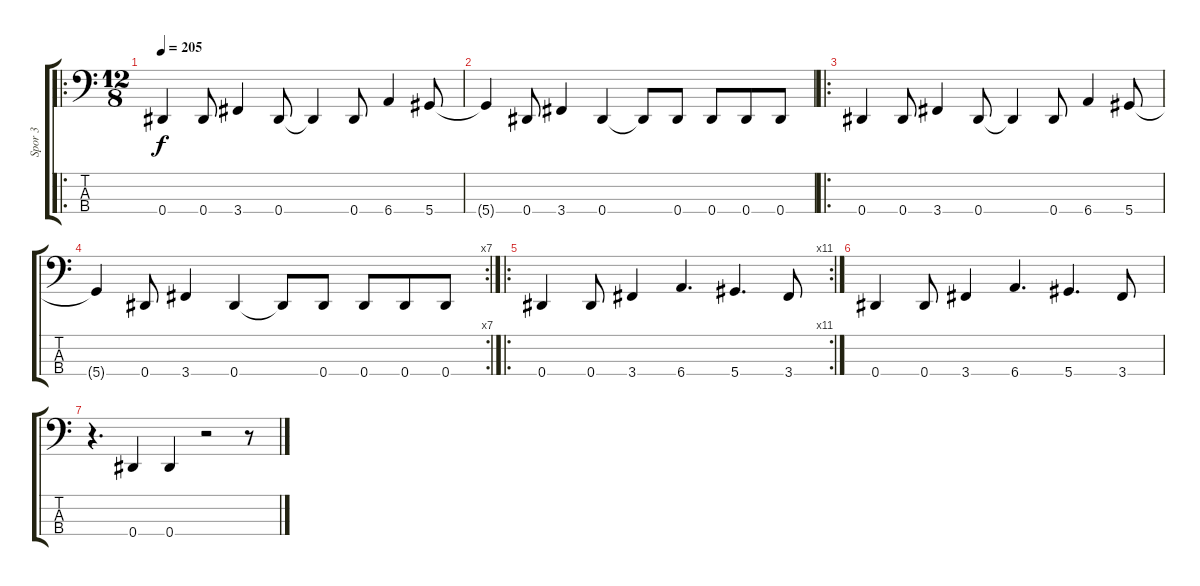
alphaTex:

\track ("Spor 3" "Spor 3") {instrument slapbass1}
\staff {score tabs}
\tuning (Gb2 Db2 Ab1 Eb1) {hide}
\ro
\ts (12 8)
\tempo 205
\clef f4
\ks c
0.4.4{dy f} 0.4.8 3.4.4 0.4.8 0.4{t}.4 0.4.8 6.4.4 5.4.8 |
5.4{t}.4 0.4.8 3.4.4 0.4.4 0.4{t}.8 0.4.8 0.4.8 0.4.8 0.4.8 |
\ro
0.4.4 0.4.8 3.4.4 0.4.8 0.4{t}.4 0.4.8 6.4.4 5.4.8 |
\rc 7
5.4{t}.4 0.4.8 3.4.4 0.4.4 0.4{t}.8 0.4.8 0.4.8 0.4.8 0.4.8 |
\ro
\rc 11
0.4.4 0.4.8 3.4.4 6.4.4{d} 5.4.4{d} 3.4.8 |
0.4.4 0.4.8 3.4.4 6.4.4{d} 5.4.4{d} 3.4.8 |
r.4{d} 0.4.4 0.4.4 r.2 r.8
